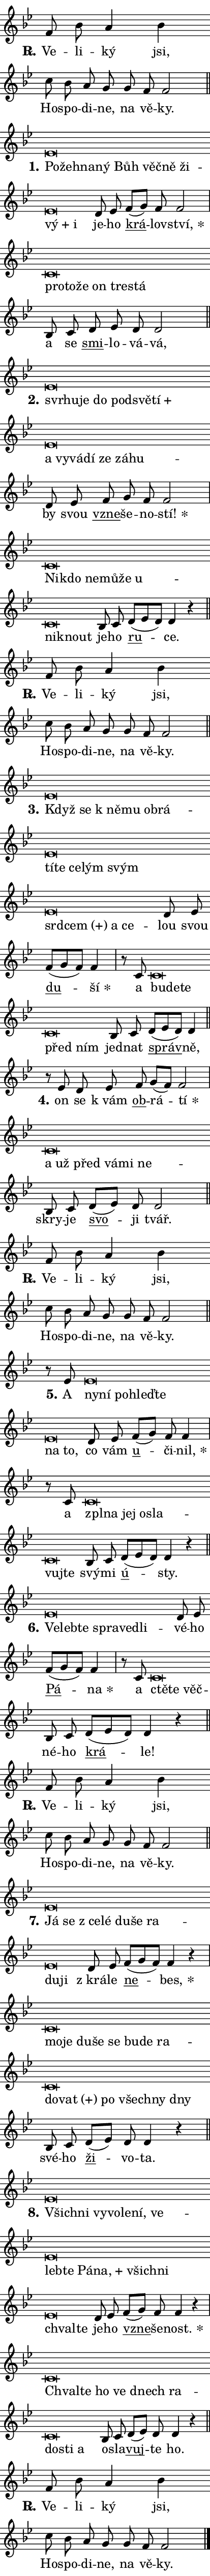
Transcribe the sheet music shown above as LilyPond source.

\version "2.22.1"
\header { tagline = "" }
\paper {
  indent = 0\cm
  top-margin = 0\cm
  right-margin = 0\cm
  bottom-margin = 0\cm
  left-margin = 0\cm
  paper-width = 7\cm
  page-breaking = #ly:one-page-breaking
  system-system-spacing.basic-distance = #11
  score-system-spacing.basic-distance = #11.3
  ragged-last = ##f
}


%% Author: Thomas Morley
%% https://lists.gnu.org/archive/html/lilypond-user/2020-05/msg00002.html
#(define (line-position grob)
"Returns position of @var[grob} in current system:
   @code{'start}, if at first time-step
   @code{'end}, if at last time-step
   @code{'middle} otherwise
"
  (let* ((col (ly:item-get-column grob))
         (ln (ly:grob-object col 'left-neighbor))
         (rn (ly:grob-object col 'right-neighbor))
         (col-to-check-left (if (ly:grob? ln) ln col))
         (col-to-check-right (if (ly:grob? rn) rn col))
         (break-dir-left
           (and
             (ly:grob-property col-to-check-left 'non-musical #f)
             (ly:item-break-dir col-to-check-left)))
         (break-dir-right
           (and
             (ly:grob-property col-to-check-right 'non-musical #f)
             (ly:item-break-dir col-to-check-right))))
        (cond ((eqv? 1 break-dir-left) 'start)
              ((eqv? -1 break-dir-right) 'end)
              (else 'middle))))

#(define (tranparent-at-line-position vctor)
  (lambda (grob)
  "Relying on @code{line-position} select the relevant enry from @var{vctor}.
Used to determine transparency,"
    (case (line-position grob)
      ((end) (not (vector-ref vctor 0)))
      ((middle) (not (vector-ref vctor 1)))
      ((start) (not (vector-ref vctor 2))))))

noteHeadBreakVisibility =
#(define-music-function (break-visibility)(vector?)
"Makes @code{NoteHead}s transparent relying on @var{break-visibility}"
#{
  \override NoteHead.transparent =
    #(tranparent-at-line-position break-visibility)
#})

#(define delete-ledgers-for-transparent-note-heads
  (lambda (grob)
    "Reads whether a @code{NoteHead} is transparent.
If so this @code{NoteHead} is removed from @code{'note-heads} from
@var{grob}, which is supposed to be @code{LedgerLineSpanner}.
As a result ledgers are not printed for this @code{NoteHead}"
    (let* ((nhds-array (ly:grob-object grob 'note-heads))
           (nhds-list
             (if (ly:grob-array? nhds-array)
                 (ly:grob-array->list nhds-array)
                 '()))
           ;; Relies on the transparent-property being done before
           ;; Staff.LedgerLineSpanner.after-line-breaking is executed.
           ;; This is fragile ...
           (to-keep
             (remove
               (lambda (nhd)
                 (ly:grob-property nhd 'transparent #f))
               nhds-list)))
      ;; TODO find a better method to iterate over grob-arrays, similiar
      ;; to filter/remove etc for lists
      ;; For now rebuilt from scratch
      (set! (ly:grob-object grob 'note-heads)  '())
      (for-each
        (lambda (nhd)
          (ly:pointer-group-interface::add-grob grob 'note-heads nhd))
        to-keep))))

hideNotes = {
  \noteHeadBreakVisibility #begin-of-line-visible
}
unHideNotes = {
  \noteHeadBreakVisibility #all-visible
}

% work-around for resetting accidentals
% https://lilypond.org/doc/v2.23/Documentation/notation/displaying-rhythms#unmetered-music
cadenzaMeasure = {
  \cadenzaOff
  \partial 1024 s1024
  \cadenzaOn
}

#(define-markup-command (accent layout props text) (markup?)
  "Underline accented syllable"
  (interpret-markup layout props
    #{\markup \override #'(offset . 4.3) \underline { #text }#}))

responsum = \markup \concat {
  "R" \hspace #-1.05 \path #0.1 #'((moveto 0 0.07) (lineto 0.9 0.8)) \hspace #0.05 "."
}

\layout {
    \context {
        \Staff
        \remove "Time_signature_engraver"
        \override LedgerLineSpanner.after-line-breaking = #delete-ledgers-for-transparent-note-heads
    }
    \context {
        \Voice {
            \override NoteHead.output-attributes = #'((class . "notehead"))
            \override Hairpin.height = #0.55
        }
    }
    \context {
        \Lyrics {
            \override StanzaNumber.output-attributes = #'((class . "stanzanumber"))
            \override LyricSpace.minimum-distance = #0.9
            \override LyricText.font-name = #"TeX Gyre Schola"
            \override LyricText.font-size = 1
            \override StanzaNumber.font-name = #"TeX Gyre Schola Bold"
            \override StanzaNumber.font-size = 1
        }
    }
}

% magnetic-lyrics.ily
%
%   written by
%     Jean Abou Samra <jean@abou-samra.fr>
%     Werner Lemberg <wl@gnu.org>
%
%   adapted by
%     Jiri Hon <jiri.hon@gmail.com>
%
% Version 2022-Apr-15

% https://www.mail-archive.com/lilypond-user@gnu.org/msg149350.html

#(define (Left_hyphen_pointer_engraver context)
   "Collect syllable-hyphen-syllable occurrences in lyrics and store
them in properties.  This engraver only looks to the left.  For
example, if the lyrics input is @code{foo -- bar}, it does the
following.

@itemize @bullet
@item
Set the @code{text} property of the @code{LyricHyphen} grob between
@q{foo} and @q{bar} to @code{foo}.

@item
Set the @code{left-hyphen} property of the @code{LyricText} grob with
text @q{foo} to the @code{LyricHyphen} grob between @q{foo} and
@q{bar}.
@end itemize

Use this auxiliary engraver in combination with the
@code{lyric-@/text::@/apply-@/magnetic-@/offset!} hook."
   (let ((hyphen #f)
         (text #f))
     (make-engraver
      (acknowledgers
       ((lyric-syllable-interface engraver grob source-engraver)
        (set! text grob)))
      (end-acknowledgers
       ((lyric-hyphen-interface engraver grob source-engraver)
        ;(when (not (grob::has-interface grob 'lyric-space-interface))
          (set! hyphen grob)));)
      ((stop-translation-timestep engraver)
       (when (and text hyphen)
         (ly:grob-set-object! text 'left-hyphen hyphen))
       (set! text #f)
       (set! hyphen #f)))))

#(define (lyric-text::apply-magnetic-offset! grob)
   "If the space between two syllables is less than the value in
property @code{LyricText@/.details@/.squash-threshold}, move the right
syllable to the left so that it gets concatenated with the left
syllable.

Use this function as a hook for
@code{LyricText@/.after-@/line-@/breaking} if the
@code{Left_@/hyphen_@/pointer_@/engraver} is active."
   (let ((hyphen (ly:grob-object grob 'left-hyphen #f)))
     (when hyphen
       (let ((left-text (ly:spanner-bound hyphen LEFT)))
         (when (grob::has-interface left-text 'lyric-syllable-interface)
           (let* ((common (ly:grob-common-refpoint grob left-text X))
                  (this-x-ext (ly:grob-extent grob common X))
                  (left-x-ext
                   (begin
                     ;; Trigger magnetism for left-text.
                     (ly:grob-property left-text 'after-line-breaking)
                     (ly:grob-extent left-text common X)))
                  ;; `delta` is the gap width between two syllables.
                  (delta (- (interval-start this-x-ext)
                            (interval-end left-x-ext)))
                  (details (ly:grob-property grob 'details))
                  (threshold (assoc-get 'squash-threshold details 0.2)))
             (when (< delta threshold)
               (let* (;; We have to manipulate the input text so that
                      ;; ligatures crossing syllable boundaries are not
                      ;; disabled.  For languages based on the Latin
                      ;; script this is essentially a beautification.
                      ;; However, for non-Western scripts it can be a
                      ;; necessity.
                      (lt (ly:grob-property left-text 'text))
                      (rt (ly:grob-property grob 'text))
                      (is-space (grob::has-interface hyphen 'lyric-space-interface))
                      (space (if is-space " " ""))
                      (space-markup (grob-interpret-markup grob " "))
                      (space-size (interval-length (ly:stencil-extent space-markup X)))
                      (extra-delta (if is-space space-size 0))
                      ;; Append new syllable.
                      (ltrt-space (if (and (string? lt) (string? rt))
                                (string-append lt space rt)
                                (make-concat-markup (list lt space rt))))
                      ;; Right-align `ltrt` to the right side.
                      (ltrt-space-markup (grob-interpret-markup
                               grob
                               (make-translate-markup
                                (cons (interval-length this-x-ext) 0)
                                (make-right-align-markup ltrt-space)))))
                 (begin
                   ;; Don't print `left-text`.
                   (ly:grob-set-property! left-text 'stencil #f)
                   ;; Set text and stencil (which holds all collected
                   ;; syllables so far) and shift it to the left.
                   (ly:grob-set-property! grob 'text ltrt-space)
                   (ly:grob-set-property! grob 'stencil ltrt-space-markup)
                   (ly:grob-translate-axis! grob (- (- delta extra-delta)) X))))))))))


#(define (lyric-hyphen::displace-bounds-first grob)
   ;; Make very sure this callback isn't triggered too early.
   (let ((left (ly:spanner-bound grob LEFT))
         (right (ly:spanner-bound grob RIGHT)))
     (ly:grob-property left 'after-line-breaking)
     (ly:grob-property right 'after-line-breaking)
     (ly:lyric-hyphen::print grob)))

squashThreshold = #0.4

\layout {
  \context {
    \Lyrics
    \consists #Left_hyphen_pointer_engraver
    \override LyricText.after-line-breaking =
      #lyric-text::apply-magnetic-offset!
    \override LyricHyphen.stencil = #lyric-hyphen::displace-bounds-first
    \override LyricText.details.squash-threshold = \squashThreshold
    \override LyricHyphen.minimum-distance = 0
    \override LyricHyphen.minimum-length = \squashThreshold
  }
}

squash = \override LyricText.details.squash-threshold = 9999
unSquash = \override LyricText.details.squash-threshold = \squashThreshold

left = \override LyricText.self-alignment-X = #LEFT
unLeft = \revert LyricText.self-alignment-X

starOffset = #(lambda (grob) 
                (let ((x_offset (ly:self-alignment-interface::aligned-on-x-parent grob)))
                  (if (= x_offset 0) 0 (+ x_offset 1.2))))

star = #(define-music-function (syllable)(string?)
"Append star separator at the end of a syllable"
#{
  \once \override LyricText.X-offset = #starOffset
  \lyricmode { \markup {
    #syllable
    \override #'((font-name . "TeX Gyre Schola Bold")) \hspace #0.2 \lower #0.65 \larger "*"
  } }
#})

starAccent = #(define-music-function (syllable)(string?)
"Append star separator at the end of a syllable and make accent"
#{
  \once \override LyricText.X-offset = #starOffset
  \lyricmode { \markup {
    \accent #syllable
    \override #'((font-name . "TeX Gyre Schola Bold")) \hspace #0.2 \lower #0.65 \larger "*"
  } }
#})

breath = #(define-music-function (syllable)(string?)
"Append breathing indicator at the end of a syllable"
#{
  \lyricmode { \markup { #syllable "+" } }
#})

optionalBreath = #(define-music-function (syllable)(string?)
"Append optional breathing indicator at the end of a syllable"
#{
  \lyricmode { \markup { #syllable "(+)" } }
#})


\score {
    <<
        \new Voice = "melody" { \cadenzaOn \key bes \major \relative { f'8 bes a4 bes \bar "" c8 bes a g \bar "" g f f2 \cadenzaMeasure \bar "||" \break } }
        \new Lyrics \lyricsto "melody" { \lyricmode { \set stanza = \responsum
Ve -- li -- ký jsi, Ho -- spo -- di -- ne, na vě -- ky. } }
    >>
    \layout {}
}

\score {
    <<
        \new Voice = "melody" { \cadenzaOn \key bes \major \relative { es'\breve*1/16 \hideNotes \breve*1/16 \bar "" \breve*1/16 \bar "" \breve*1/16 \bar "" \breve*1/16 \bar "" \breve*1/16 \bar "" \breve*1/16 \bar "" \breve*1/16 \bar "" \breve*1/16 \breve*1/16 \bar "" \unHideNotes d8 es \bar "" f[( g)] f f2 \cadenzaMeasure \bar "|" c\breve*1/16 \hideNotes \breve*1/16 \bar "" \breve*1/16 \bar "" \breve*1/16 \bar "" \breve*1/16 \breve*1/16 \bar "" \unHideNotes bes8 c \bar "" d es d d2 \cadenzaMeasure \bar "||" \break } }
        \new Lyrics \lyricsto "melody" { \lyricmode { \set stanza = "1."
\left Po -- \squash žeh -- na -- ný Bůh věč -- ně ži -- \breath "vý" i \unLeft \unSquash je -- ho \markup \accent krá -- lov -- \star ství, \left pro -- \squash to -- že on tre -- stá \unLeft \unSquash a se \markup \accent smi -- lo -- vá -- vá, } }
    >>
    \layout {}
}

\score {
    <<
        \new Voice = "melody" { \cadenzaOn \key bes \major \relative { es'\breve*1/16 \hideNotes \breve*1/16 \bar "" \breve*1/16 \bar "" \breve*1/16 \bar "" \breve*1/16 \bar "" \breve*1/16 \bar "" \breve*1/16 \bar "" \breve*1/16 \bar "" \breve*1/16 \bar "" \breve*1/16 \bar "" \breve*1/16 \bar "" \breve*1/16 \bar "" \breve*1/16 \breve*1/16 \bar "" \unHideNotes d8 es \bar "" f g f f2 \cadenzaMeasure \bar "|" c\breve*1/16 \hideNotes \breve*1/16 \bar "" \breve*1/16 \bar "" \breve*1/16 \bar "" \breve*1/16 \bar "" \breve*1/16 \bar "" \breve*1/16 \breve*1/16 \bar "" \unHideNotes bes8 c \bar "" d[( es d)] d4 r \cadenzaMeasure \bar "||" \break } }
        \new Lyrics \lyricsto "melody" { \lyricmode { \set stanza = "2."
\left svr -- \squash hu -- je do pod -- svě -- \breath "tí" a vy -- vá -- dí ze zá -- hu -- \unLeft \unSquash by svou \markup \accent vzne -- še -- no -- \star stí! \left Ni -- \squash kdo ne -- mů -- že u -- nik -- nout \unLeft \unSquash je -- ho \markup \accent ru -- ce. } }
    >>
    \layout {}
}

\score {
    <<
        \new Voice = "melody" { \cadenzaOn \key bes \major \relative { f'8 bes a4 bes \bar "" c8 bes a g \bar "" g f f2 \cadenzaMeasure \bar "||" \break } }
        \new Lyrics \lyricsto "melody" { \lyricmode { \set stanza = \responsum
Ve -- li -- ký jsi, Ho -- spo -- di -- ne, na vě -- ky. } }
    >>
    \layout {}
}

\score {
    <<
        \new Voice = "melody" { \cadenzaOn \key bes \major \relative { es'\breve*1/16 \hideNotes \breve*1/16 \bar "" \breve*1/16 \bar "" \breve*1/16 \bar "" \breve*1/16 \bar "" \breve*1/16 \bar "" \breve*1/16 \bar "" \breve*1/16 \bar "" \breve*1/16 \bar "" \breve*1/16 \bar "" \breve*1/16 \bar "" \breve*1/16 \bar "" \breve*1/16 \bar "" \breve*1/16 \breve*1/16 \bar "" \unHideNotes d8 es \bar "" f[( g f)] f4 \cadenzaMeasure \bar "|" r8 c8 c\breve*1/16 \hideNotes \breve*1/16 \bar "" \breve*1/16 \bar "" \breve*1/16 \breve*1/16 \bar "" \unHideNotes bes8 c \bar "" d[( es d)] d4 \cadenzaMeasure \bar "||" \break } }
        \new Lyrics \lyricsto "melody" { \lyricmode { \set stanza = "3."
\left Když \squash se "k ně" -- mu ob -- rá -- tí -- te ce -- lým svým srd -- \optionalBreath cem a ce -- \unLeft \unSquash lou svou \markup \accent du -- \star ší a \left bu -- \squash de -- te před ním \unLeft \unSquash jed -- nat \markup \accent správ -- ně, } }
    >>
    \layout {}
}

\score {
    <<
        \new Voice = "melody" { \cadenzaOn \key bes \major \relative { r8 es'8 d8 es \bar "" f g[( f)] f2 \cadenzaMeasure \bar "|" c\breve*1/16 \hideNotes \breve*1/16 \bar "" \breve*1/16 \bar "" \breve*1/16 \bar "" \breve*1/16 \breve*1/16 \bar "" \unHideNotes bes8 c \bar "" d[( es)] d d2 \cadenzaMeasure \bar "||" \break } }
        \new Lyrics \lyricsto "melody" { \lyricmode { \set stanza = "4."
on se "k vám" \markup \accent ob -- rá -- \star tí \left a \squash už před vá -- mi ne -- \unLeft \unSquash skry -- je \markup \accent svo -- ji tvář. } }
    >>
    \layout {}
}

\score {
    <<
        \new Voice = "melody" { \cadenzaOn \key bes \major \relative { f'8 bes a4 bes \bar "" c8 bes a g \bar "" g f f2 \cadenzaMeasure \bar "||" \break } }
        \new Lyrics \lyricsto "melody" { \lyricmode { \set stanza = \responsum
Ve -- li -- ký jsi, Ho -- spo -- di -- ne, na vě -- ky. } }
    >>
    \layout {}
}

\score {
    <<
        \new Voice = "melody" { \cadenzaOn \key bes \major \relative { r8 es'8 es\breve*1/16 \hideNotes \breve*1/16 \bar "" \breve*1/16 \bar "" \breve*1/16 \bar "" \breve*1/16 \bar "" \breve*1/16 \breve*1/16 \bar "" \unHideNotes d8 es \bar "" f[( g)] f f4 \cadenzaMeasure \bar "|" r8 c8 c\breve*1/16 \hideNotes \breve*1/16 \bar "" \breve*1/16 \bar "" \breve*1/16 \bar "" \breve*1/16 \bar "" \breve*1/16 \breve*1/16 \bar "" \unHideNotes bes8 c \bar "" d[( es d)] d4 r \cadenzaMeasure \bar "||" \break } }
        \new Lyrics \lyricsto "melody" { \lyricmode { \set stanza = "5."
A \left ny -- \squash ní po -- hleď -- te na to, \unLeft \unSquash co vám \markup \accent u -- či -- \star nil, a \left zpl -- \squash na jej o -- sla -- vuj -- te \unLeft \unSquash svý -- mi \markup \accent ú -- sty. } }
    >>
    \layout {}
}

\score {
    <<
        \new Voice = "melody" { \cadenzaOn \key bes \major \relative { es'\breve*1/16 \hideNotes \breve*1/16 \bar "" \breve*1/16 \bar "" \breve*1/16 \bar "" \breve*1/16 \breve*1/16 \bar "" \unHideNotes d8 es \bar "" f[( g f)] f4 \cadenzaMeasure \bar "|" r8 c8 c\breve*1/16 \hideNotes \breve*1/16 \breve*1/16 \bar "" \unHideNotes bes8 c \bar "" d[( es d)] d4 r \cadenzaMeasure \bar "||" \break } }
        \new Lyrics \lyricsto "melody" { \lyricmode { \set stanza = "6."
\left Ve -- \squash leb -- te spra -- ve -- dli -- \unLeft \unSquash vé -- ho \markup \accent Pá -- \star na a \left ctě -- \squash te věč -- \unLeft \unSquash né -- ho \markup \accent krá -- le! } }
    >>
    \layout {}
}

\score {
    <<
        \new Voice = "melody" { \cadenzaOn \key bes \major \relative { f'8 bes a4 bes \bar "" c8 bes a g \bar "" g f f2 \cadenzaMeasure \bar "||" \break } }
        \new Lyrics \lyricsto "melody" { \lyricmode { \set stanza = \responsum
Ve -- li -- ký jsi, Ho -- spo -- di -- ne, na vě -- ky. } }
    >>
    \layout {}
}

\score {
    <<
        \new Voice = "melody" { \cadenzaOn \key bes \major \relative { es'\breve*1/16 \hideNotes \breve*1/16 \bar "" \breve*1/16 \bar "" \breve*1/16 \bar "" \breve*1/16 \bar "" \breve*1/16 \bar "" \breve*1/16 \bar "" \breve*1/16 \breve*1/16 \bar "" \unHideNotes d8 es \bar "" f[( g f)] f4 r \cadenzaMeasure \bar "|" c\breve*1/16 \hideNotes \breve*1/16 \bar "" \breve*1/16 \bar "" \breve*1/16 \bar "" \breve*1/16 \bar "" \breve*1/16 \bar "" \breve*1/16 \bar "" \breve*1/16 \bar "" \breve*1/16 \bar "" \breve*1/16 \bar "" \breve*1/16 \bar "" \breve*1/16 \bar "" \breve*1/16 \breve*1/16 \bar "" \unHideNotes bes8 c \bar "" d[( es)] d d4 r \cadenzaMeasure \bar "||" \break } }
        \new Lyrics \lyricsto "melody" { \lyricmode { \set stanza = "7."
\left Já \squash se "z ce" -- lé du -- še ra -- du -- ji \unLeft \unSquash "z krá" -- le \markup \accent ne -- \star bes, \left mo -- \squash je du -- še se bu -- de ra -- do -- \optionalBreath vat po všech -- ny dny \unLeft \unSquash své -- ho \markup \accent ži -- vo -- ta. } }
    >>
    \layout {}
}

\score {
    <<
        \new Voice = "melody" { \cadenzaOn \key bes \major \relative { es'\breve*1/16 \hideNotes \breve*1/16 \bar "" \breve*1/16 \bar "" \breve*1/16 \bar "" \breve*1/16 \bar "" \breve*1/16 \bar "" \breve*1/16 \bar "" \breve*1/16 \bar "" \breve*1/16 \bar "" \breve*1/16 \bar "" \breve*1/16 \bar "" \breve*1/16 \bar "" \breve*1/16 \bar "" \breve*1/16 \breve*1/16 \bar "" \unHideNotes d8 es \bar "" f[( g)] f f4 r \cadenzaMeasure \bar "|" c\breve*1/16 \hideNotes \breve*1/16 \bar "" \breve*1/16 \bar "" \breve*1/16 \bar "" \breve*1/16 \bar "" \breve*1/16 \bar "" \breve*1/16 \bar "" \breve*1/16 \breve*1/16 \bar "" \unHideNotes bes8 c \bar "" d[( es)] d d4 r \cadenzaMeasure \bar "||" \break } }
        \new Lyrics \lyricsto "melody" { \lyricmode { \set stanza = "8."
\left Všich -- \squash ni vy -- vo -- le -- ní, ve -- leb -- te Pá -- \breath "na," všich -- ni chval -- te \unLeft \unSquash je -- ho \markup \accent vzne -- še -- \star nost. \left Chval -- \squash te ho ve dnech ra -- do -- sti a \unLeft \unSquash o -- sla -- \markup \accent vuj -- te ho. } }
    >>
    \layout {}
}

\score {
    <<
        \new Voice = "melody" { \cadenzaOn \key bes \major \relative { f'8 bes a4 bes \bar "" c8 bes a g \bar "" g f f2 \cadenzaMeasure \bar "||" \break } \bar "|." }
        \new Lyrics \lyricsto "melody" { \lyricmode { \set stanza = \responsum
Ve -- li -- ký jsi, Ho -- spo -- di -- ne, na vě -- ky. } }
    >>
    \layout {}
}
